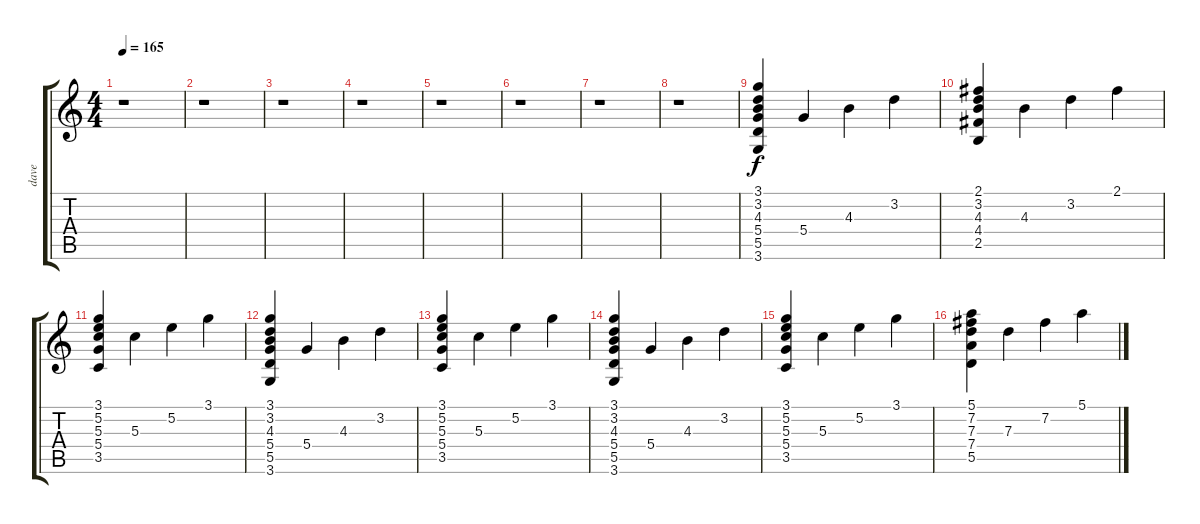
\track ("dave" "dave") {instrument acousticguitarsteel}
\staff {score tabs}
\tuning (E4 B3 G3 D3 A2 E2) {hide}
\ts (4 4)
\tempo 165
\clef g2
\ks c
r.1{dy f} |
r.1 |
r.1 |
r.1 |
r.1 |
r.1 |
r.1 |
r.1 |
(3.1 3.2 4.3 5.4 5.5 3.6).4 5.4.4 4.3.4 3.2.4 |
(2.1 3.2 4.3 4.4 2.5).4 4.3.4 3.2.4 2.1.4 |
(3.1 5.2 5.3 5.4 3.5).4 5.3.4 5.2.4 3.1.4 |
(3.1 3.2 4.3 5.4 5.5 3.6).4 5.4.4 4.3.4 3.2.4 |
(3.1 5.2 5.3 5.4 3.5).4 5.3.4 5.2.4 3.1.4 |
(3.1 3.2 4.3 5.4 5.5 3.6).4 5.4.4 4.3.4 3.2.4 |
(3.1 5.2 5.3 5.4 3.5).4 5.3.4 5.2.4 3.1.4 |
(5.1 7.2 7.3 7.4 5.5).4 7.3.4 7.2.4 5.1.4
